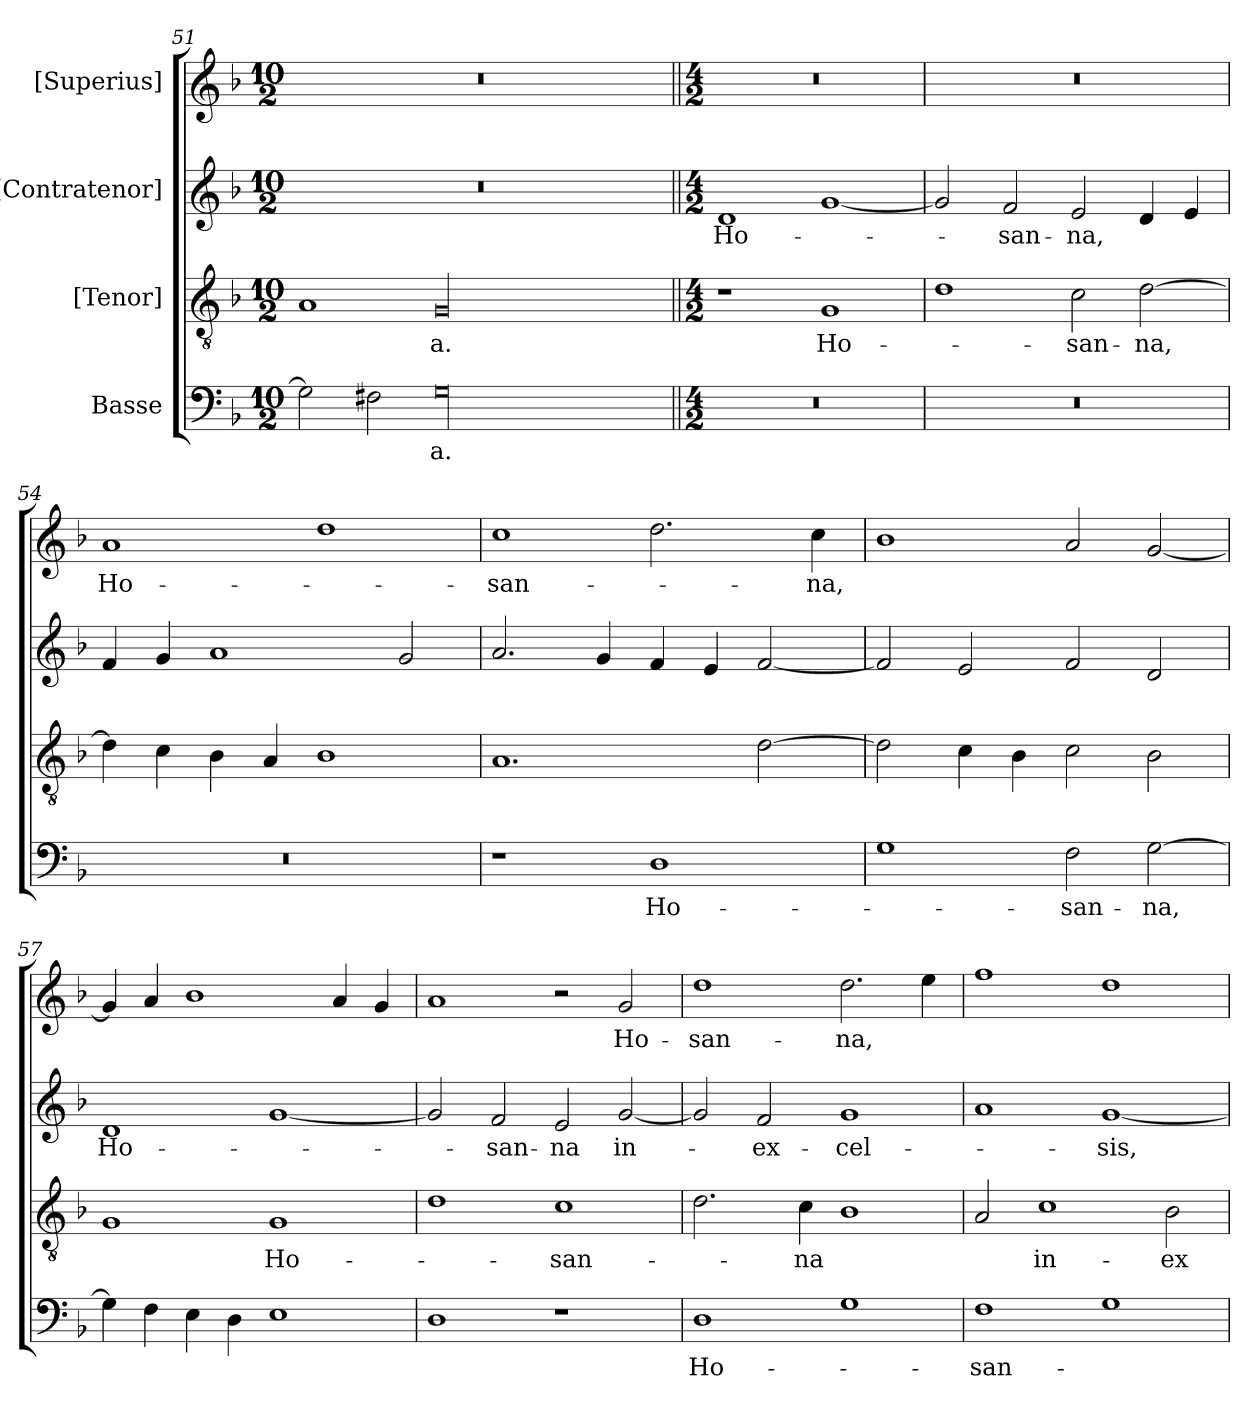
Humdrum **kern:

**kern	**text	**kern	**text	**kern	**text	**kern	**text
*part4	*part4	*part3	*part3	*part2	*part2	*part1	*part1
*staff4	*staff4	*staff3	*staff3	*staff2	*staff2	*staff1	*staff1
*I"Basse	*	*I"[Tenor]	*	*I"[Contratenor]	*	*I"[Superius]	*
*clefF4	*	*clefGv2	*	*clefG2	*	*clefG2	*
*k[b-]	*	*k[b-]	*	*k[b-]	*	*k[b-]	*
*M10/2	*	*M10/2	*	*M10/2	*	*M10/2	*
=51	=51	=51	=51	=51	=51	=51	=51
2G\]	.	1A/	.	1%5r	.	1%5r	.
2F#X\	.	.	.	.	.	.	.
00G\	-a.	00G/	-a.	.	.	.	.
=52||	=52||	=52||	=52||	=52||	=52||	=52||	=52||
*M4/2	*	*M4/2	*	*M4/2	*	*M4/2	*
0r	.	1r	.	1d/	Ho-	0r	.
.	.	1G/	Ho-	[1g/	.	.	.
=53	=53	=53	=53	=53	=53	=53	=53
0r	.	1d\	.	2g/]	.	0r	.
.	.	.	.	2f/	-san-	.	.
.	.	2c\	-san-	2e/	-na,	.	.
.	.	[2d\	-na,	4d/	.	.	.
.	.	.	.	4e/	.	.	.
=54	=54	=54	=54	=54	=54	=54	=54
0r	.	4d\]	.	4f/	.	1a/	Ho-
.	.	4c\	.	4g/	.	.	.
.	.	4B-\	.	1a/	.	.	.
.	.	4A/	.	.	.	.	.
.	.	1B-\	.	.	.	1dd\	.
.	.	.	.	2g/	.	.	.
=55	=55	=55	=55	=55	=55	=55	=55
1r	.	1.A/	.	2.a/	.	1cc\	-san-
.	.	.	.	4g/	.	.	.
1D\	Ho-	.	.	4f/	.	2.dd\	.
.	.	.	.	4e/	.	.	.
.	.	[2d\	.	[2f/	.	.	.
.	.	.	.	.	.	4cc\	-na,
=56	=56	=56	=56	=56	=56	=56	=56
1G\	.	2d\]	.	2f/]	.	1b-\	.
.	.	4c\	.	2e/	.	.	.
.	.	4B-\	.	.	.	.	.
2F\	-san-	2c\	.	2f/	.	2a/	.
[2G\	-na,	2B-\	.	2d/	.	[2g/	.
=57	=57	=57	=57	=57	=57	=57	=57
4G\]	.	1G/	.	1d/	Ho-	4g/]	.
4F\	.	.	.	.	.	4a/	.
4E\	.	.	.	.	.	1b-\	.
4D\	.	.	.	.	.	.	.
1E\	.	1G/	Ho-	[1g/	.	.	.
.	.	.	.	.	.	4a/	.
.	.	.	.	.	.	4g/	.
=58	=58	=58	=58	=58	=58	=58	=58
1D\	.	1d\	.	2g/]	.	1a/	.
.	.	.	.	2f/	-san-	.	.
1r	.	1c\	-san-	2e/	-na	2r	.
.	.	.	.	[2g/	in-	2g/	Ho-
=59	=59	=59	=59	=59	=59	=59	=59
1D\	Ho-	2.d\	.	2g/]	.	1dd\	-san-
.	.	.	.	2f/	ex-	.	.
.	.	4c\	-na	.	.	.	.
1G\	.	1B-\	.	1g/	-cel-	2.dd\	-na,
.	.	.	.	.	.	4ee\	.
=60	=60	=60	=60	=60	=60	=60	=60
1F\	-san-	2A/	.	1a/	.	1ff\	.
.	.	1c\	in-	.	.	.	.
1G\	.	.	.	[1g/	-sis,	1dd\	.
.	.	2B-\	ex-	.	.	.	.
=	=	=	=	=	=	=	=
*-	*-	*-	*-	*-	*-	*-	*-
